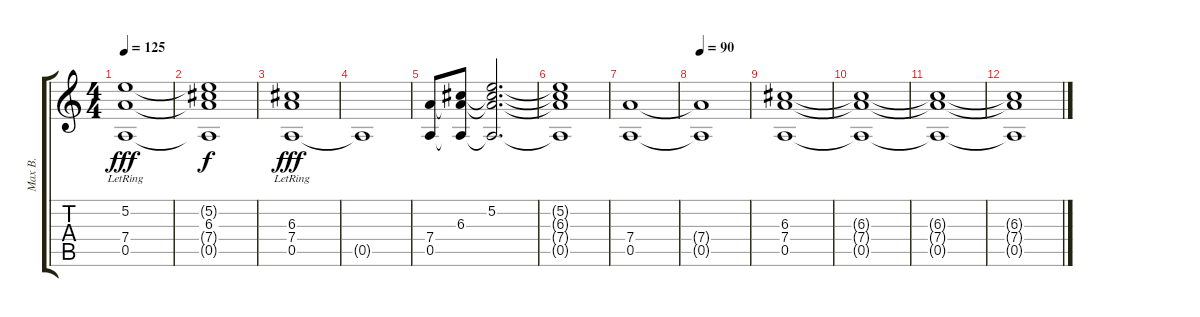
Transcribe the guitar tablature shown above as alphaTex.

\track ("Max B." "Max B.") {instrument distortionguitar}
\staff {score tabs}
\tuning (E4 B3 G3 D3 A2 E2) {hide}
\ts (4 4)
\tempo 125
\clef g2
\ks c
(5.2{t} 7.4{lr} 0.5{lr}).1{dy fff} |
(5.2{t} 6.3{t} 7.4{t} 0.5{t}).1{dy f} |
(6.3 7.4{lr} 0.5{lr}).1{dy fff} |
0.5{t}.1 |
(7.4 0.5).8 (6.3 7.4{t} 0.5{t}).8 (5.2 6.3{t} 7.4{t} 0.5{t}).2{d} |
(5.2{t} 6.3{t} 7.4{t} 0.5{t}).1 |
(7.4 0.5).1 |
\tempo 90
(7.4{t} 0.5{t}).1 |
(6.3 7.4 0.5).1 |
(6.3{t} 7.4{t} 0.5{t}).1 |
(6.3{t} 7.4{t} 0.5{t}).1 |
(6.3{t} 7.4{t} 0.5{t}).1
